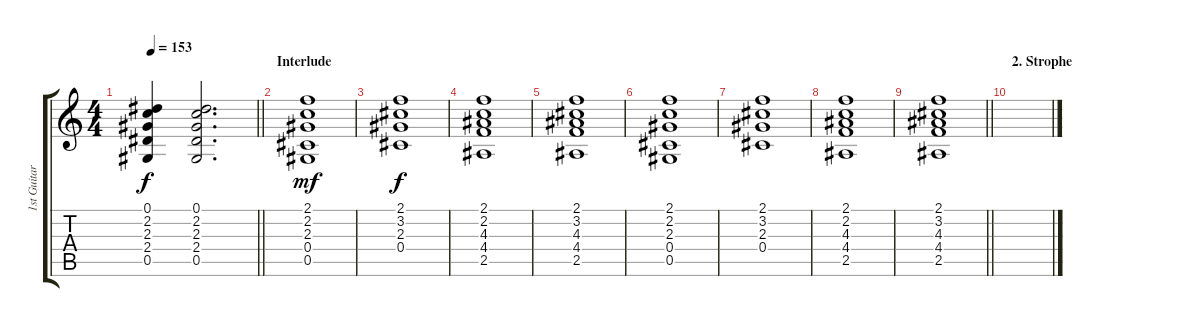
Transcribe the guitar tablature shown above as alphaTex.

\track ("1st Guitar (Farin Urlaub)" "1st Guitar") {instrument distortionguitar}
\staff {score tabs}
\tuning (Eb4 Bb3 Gb3 Db3 Ab2 Eb2) {hide}
\ts (4 4)
\tempo 153
\clef g2
\barLineRight lightlight
\ks c
(0.1{t} 2.2{t} 2.3{t} 2.4{t} 0.5{t}).4{dy f} (0.1 2.2 2.3 2.4 0.5).2{d} |
\section ("" "Interlude")
(2.1 2.2 2.3 0.4 0.5).1{dy mf volume 15} |
(2.1 3.2 2.3 0.4).1{dy f} |
(2.1 2.2 4.3 4.4 2.5).1 |
(2.1 3.2 4.3 4.4 2.5).1 |
(2.1 2.2 2.3 0.4 0.5).1 |
(2.1 3.2 2.3 0.4).1 |
(2.1 2.2 4.3 4.4 2.5).1 |
\barLineRight lightlight
(2.1 3.2 4.3 4.4 2.5).1 |
\section ("" "2. Strophe")
